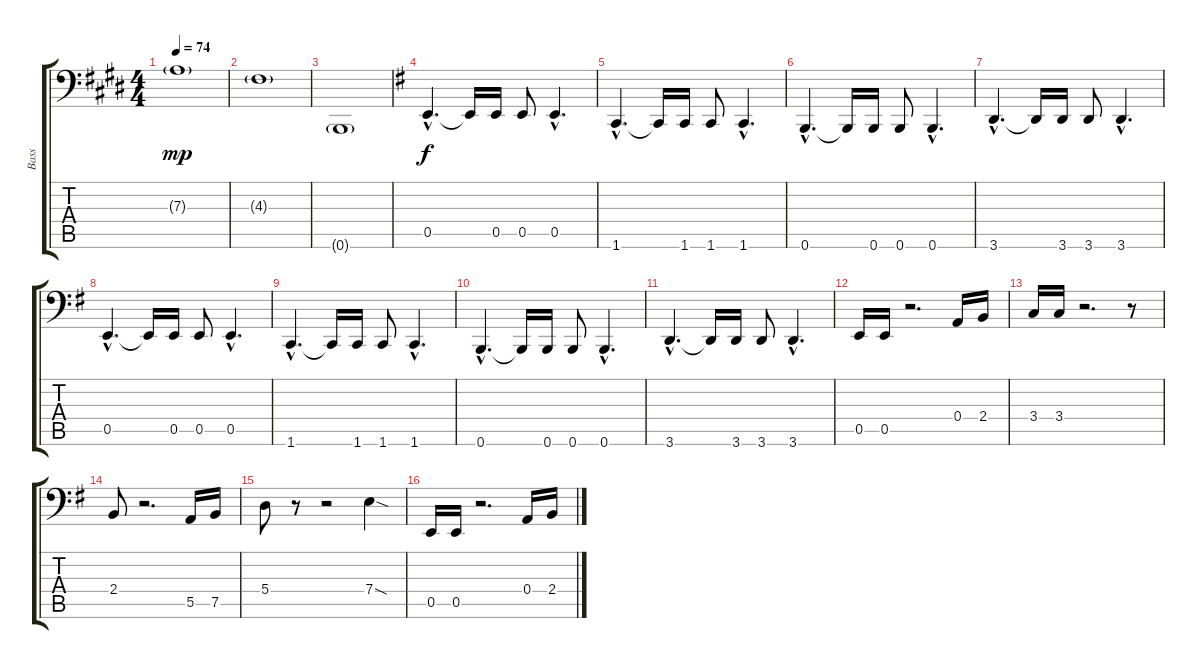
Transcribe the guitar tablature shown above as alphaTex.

\track ("Bass" "Bass") {instrument electricbassfinger}
\staff {score tabs}
\tuning (C3 G2 D2 A1 E1 B0) {hide}
\ts (4 4)
\tempo 74
\clef f4
\ks e
7.3{g}.1{dy mp} |
4.3{g}.1 |
0.6{g}.1 |
\ks g
0.5{hac}.4{d dy f} 0.5{t}.16 0.5.16 0.5.8 0.5{hac}.4{d} |
1.6{hac}.4{d} 1.6{t}.16 1.6.16 1.6.8 1.6{hac}.4{d} |
0.6{hac}.4{d} 0.6{t}.16 0.6.16 0.6.8 0.6{hac}.4{d} |
3.6{hac}.4{d} 3.6{t}.16 3.6.16 3.6.8 3.6{hac}.4{d} |
0.5{hac}.4{d} 0.5{t}.16 0.5.16 0.5.8 0.5{hac}.4{d} |
1.6{hac}.4{d} 1.6{t}.16 1.6.16 1.6.8 1.6{hac}.4{d} |
0.6{hac}.4{d} 0.6{t}.16 0.6.16 0.6.8 0.6{hac}.4{d} |
3.6{hac}.4{d} 3.6{t}.16 3.6.16 3.6.8 3.6{hac}.4{d} |
0.5.16 0.5.16 r.2{d} 0.4.16 2.4.16 |
3.4.16 3.4.16 r.2{d} r.8 |
2.4.8 r.2{d} 5.5.16 7.5.16 |
5.4.8 r.8 r.2 7.4{sod}.4 |
0.5.16 0.5.16 r.2{d} 0.4.16 2.4.16
